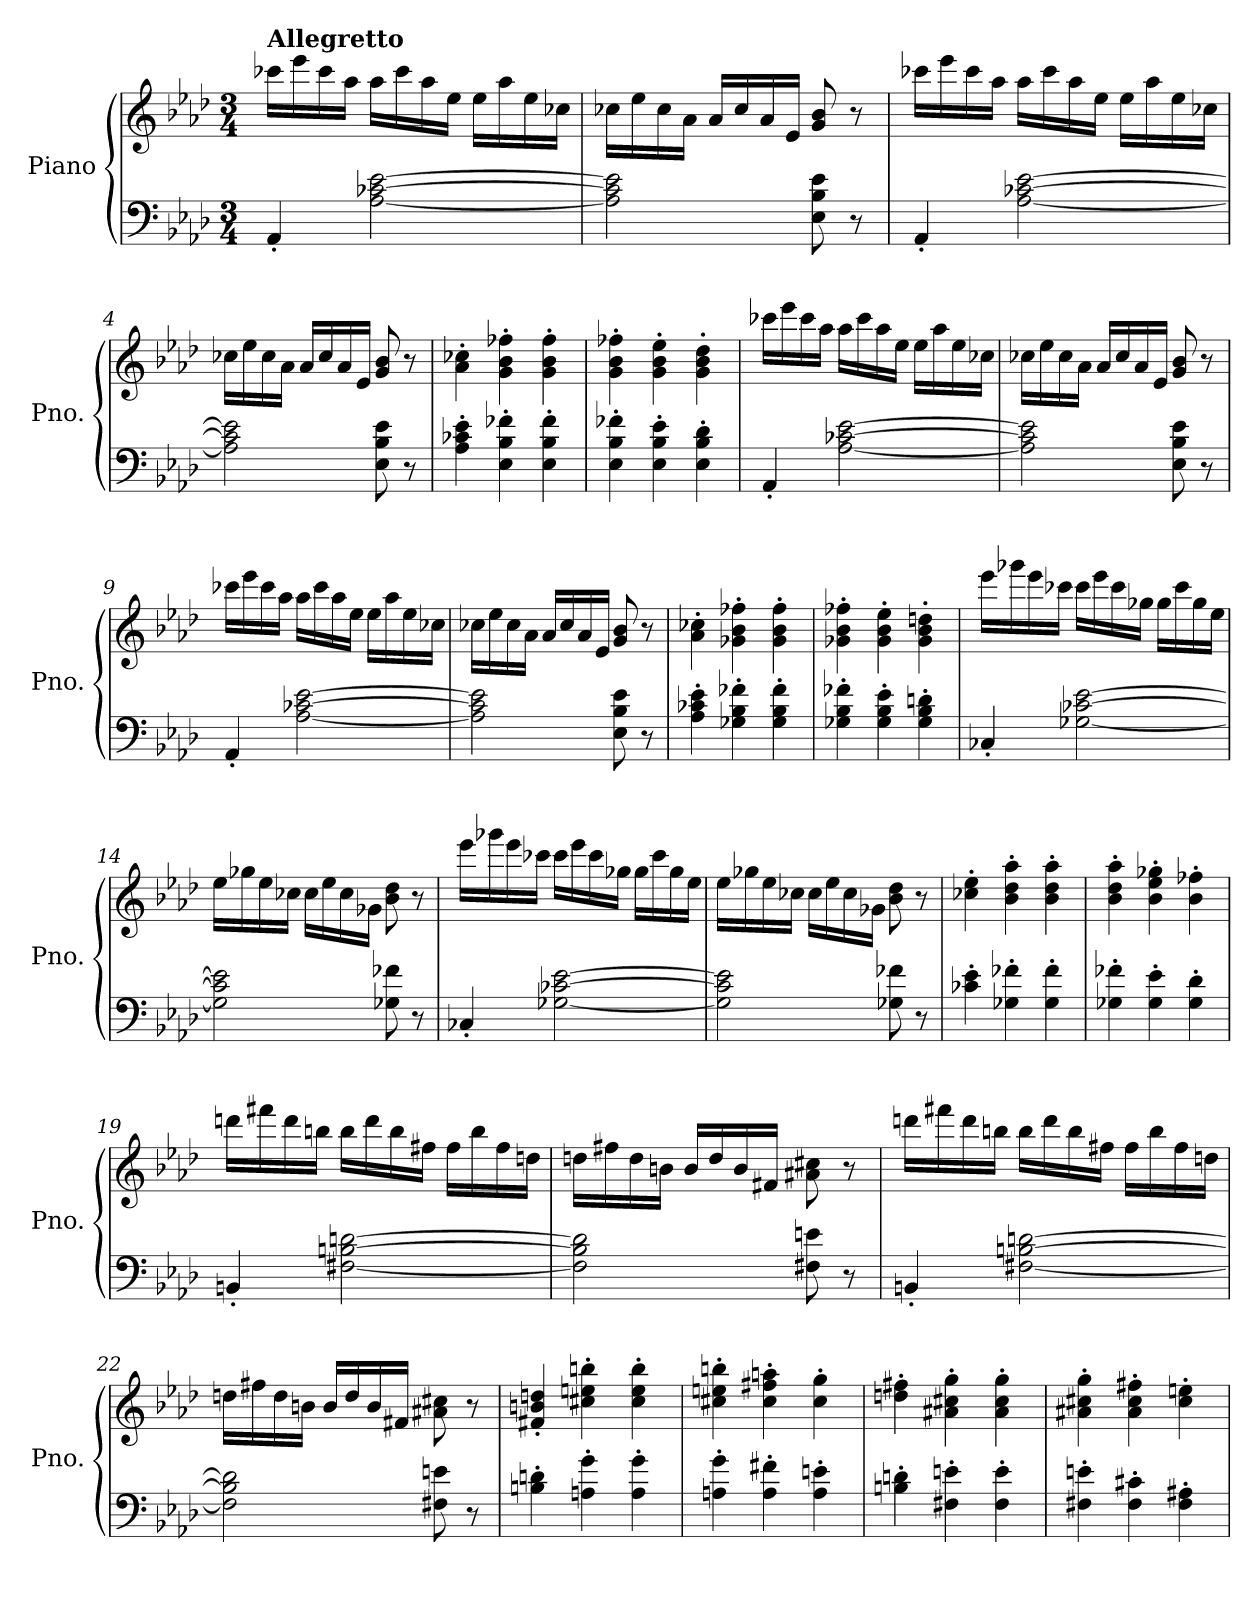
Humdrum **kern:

**kern	**kern
*part1	*part1
*staff2	*staff1
*I"Piano	*
*I'Pno.	*
*clefF4	*clefG2
*k[b-e-a-d-]	*k[b-e-a-d-]
*M3/4	*M3/4
=1	=1
!	!LO:TX:a:B:t=Allegretto
4AA-'/	16ccc-X\LL
.	16eee-\
.	16ccc-\
.	16aa-\JJ
[2A-\ [2c-X\ [2e-\	16aa-\LL
.	16ccc-\
.	16aa-\
.	16ee-\JJ
.	16ee-\LL
.	16aa-\
.	16ee-\
.	16cc-X\JJ
=2	=2
2A-\] 2c-\] 2e-\]	16cc-X\LL
.	16ee-\
.	16cc-\
.	16a-\JJ
.	16a-/LL
.	16cc-/
.	16a-/
.	16e-/JJ
8E-\ 8B-\ 8e-\	8g/ 8b-/
8r	8r
=3	=3
4AA-'/	16ccc-X\LL
.	16eee-\
.	16ccc-\
.	16aa-\JJ
[2A-\ [2c-X\ [2e-\	16aa-\LL
.	16ccc-\
.	16aa-\
.	16ee-\JJ
.	16ee-\LL
.	16aa-\
.	16ee-\
.	16cc-X\JJ
=4	=4
2A-\] 2c-\] 2e-\]	16cc-X\LL
.	16ee-\
.	16cc-\
.	16a-\JJ
.	16a-/LL
.	16cc-/
.	16a-/
.	16e-/JJ
8E-\ 8B-\ 8e-\	8g/ 8b-/
8r	8r
!!LO:LB:g=z
=5	=5
4A-\' 4c-X\' 4e-\'	4a-\' 4cc-X\'
4E-\' 4B-\' 4f-X\'	4g\' 4b-\' 4ff-X\'
4E-\' 4B-\' 4f-\'	4g\' 4b-\' 4ff-\'
=6	=6
4E-\' 4B-\' 4f-X\'	4g\' 4b-\' 4ff-X\'
4E-\' 4B-\' 4e-\'	4g\' 4b-\' 4ee-\'
4E-\' 4B-\' 4d-\'	4g\' 4b-\' 4dd-\'
=7	=7
4AA-'/	16ccc-X\LL
.	16eee-\
.	16ccc-\
.	16aa-\JJ
[2A-\ [2c-X\ [2e-\	16aa-\LL
.	16ccc-\
.	16aa-\
.	16ee-\JJ
.	16ee-\LL
.	16aa-\
.	16ee-\
.	16cc-X\JJ
=8	=8
2A-\] 2c-\] 2e-\]	16cc-X\LL
.	16ee-\
.	16cc-\
.	16a-\JJ
.	16a-/LL
.	16cc-/
.	16a-/
.	16e-/JJ
8E-\ 8B-\ 8e-\	8g/ 8b-/
8r	8r
=9	=9
4AA-'/	16ccc-X\LL
.	16eee-\
.	16ccc-\
.	16aa-\JJ
[2A-\ [2c-X\ [2e-\	16aa-\LL
.	16ccc-\
.	16aa-\
.	16ee-\JJ
.	16ee-\LL
.	16aa-\
.	16ee-\
.	16cc-X\JJ
!!LO:LB:g=z
=10	=10
2A-\] 2c-\] 2e-\]	16cc-X\LL
.	16ee-\
.	16cc-\
.	16a-\JJ
.	16a-/LL
.	16cc-/
.	16a-/
.	16e-/JJ
8E-\ 8B-\ 8e-\	8g/ 8b-/
8r	8r
=11	=11
4A-\' 4c-X\' 4e-\'	4a-\' 4cc-X\'
4G-X\' 4B-\' 4f-X\'	4g-X\' 4b-\' 4ff-X\'
4G-\' 4B-\' 4f-\'	4g-\' 4b-\' 4ff-\'
=12	=12
4G-X\' 4B-\' 4f-X\'	4g-X\' 4b-\' 4ff-X\'
4G-\' 4B-\' 4e-\'	4g-\' 4b-\' 4ee-\'
4G-\' 4B-\' 4dn\'	4g-\' 4b-\' 4ddn\'
=13	=13
4C-X'/	16eee-\LL
.	16ggg-X\
.	16eee-\
.	16ccc-X\JJ
[2G-X\ [2c-X\ [2e-\	16ccc-\LL
.	16eee-\
.	16ccc-\
.	16gg-X\JJ
.	16gg-\LL
.	16ccc-\
.	16gg-\
.	16ee-\JJ
=14	=14
2G-\] 2c-\] 2e-\]	16ee-\LL
.	16gg-X\
.	16ee-\
.	16cc-X\JJ
.	16cc-\LL
.	16ee-\
.	16cc-\
.	16g-X\JJ
8G-X\ 8f-X\	8b-\ 8dd-\
8r	8r
!!LO:LB:g=z
=15	=15
4C-X'/	16eee-\LL
.	16ggg-X\
.	16eee-\
.	16ccc-X\JJ
[2G-X\ [2c-X\ [2e-\	16ccc-\LL
.	16eee-\
.	16ccc-\
.	16gg-X\JJ
.	16gg-\LL
.	16ccc-\
.	16gg-\
.	16ee-\JJ
=16	=16
2G-\] 2c-\] 2e-\]	16ee-\LL
.	16gg-X\
.	16ee-\
.	16cc-X\JJ
.	16cc-\LL
.	16ee-\
.	16cc-\
.	16g-X\JJ
8G-X\ 8f-X\	8b-\ 8dd-\
8r	8r
=17	=17
4c-X\' 4e-\'	4cc-X\' 4ee-\'
4G-X\' 4f-X\'	4b-\' 4dd-\' 4aa-\'
4G-\' 4f-\'	4b-\' 4dd-\' 4aa-\'
=18	=18
4G-X\' 4f-X\'	4b-\' 4dd-\' 4aa-\'
4G-\' 4e-\'	4b-\' 4ee-\' 4gg-X\'
4G-\' 4d-\'	4b-\' 4ff-X\'
!!LO:LB:g=z
=19	=19
4BBn'/	16dddn\LL
.	16fff#X\
.	16ddd\
.	16bbn\JJ
[2F#X\ [2Bn\ [2dn\	16bb\LL
.	16ddd\
.	16bb\
.	16ff#X\JJ
.	16ff#\LL
.	16bb\
.	16ff#\
.	16ddn\JJ
=20	=20
2F#\] 2B\] 2d\]	16ddn\LL
.	16ff#X\
.	16dd\
.	16bn\JJ
.	16b/LL
.	16dd/
.	16b/
.	16f#X/JJ
8F#X\ 8en\	8a#X\ 8cc#X\
8r	8r
=21	=21
4BBn'/	16dddn\LL
.	16fff#X\
.	16ddd\
.	16bbn\JJ
[2F#X\ [2Bn\ [2dn\	16bb\LL
.	16ddd\
.	16bb\
.	16ff#X\JJ
.	16ff#\LL
.	16bb\
.	16ff#\
.	16ddn\JJ
!!LO:LB:g=z
=22	=22
2F#\] 2B\] 2d\]	16ddn\LL
.	16ff#X\
.	16dd\
.	16bn\JJ
.	16b/LL
.	16dd/
.	16b/
.	16f#X/JJ
8F#X\ 8en\	8a#X\ 8cc#X\
8r	8r
=23	=23
4Bn\' 4dn\'	4f#X/' 4bn/' 4ddn/'
4An\' 4g\'	4cc#X\' 4een\' 4bbn\'
4A\' 4g\'	4cc#\' 4ee\' 4bb\'
=24	=24
4An\' 4g\'	4cc#X\' 4een\' 4bbn\'
4A\' 4f#X\'	4cc#\' 4ff#X\' 4aan\'
4A\' 4en\'	4cc#\' 4gg\'
=25	=25
4Bn\' 4dn\'	4ddn\' 4ff#X\'
4F#X\' 4en\'	4a#X\' 4cc#X\' 4gg\'
4F#\' 4e\'	4a#\' 4cc#\' 4gg\'
=26	=26
4F#X\' 4en\'	4a#X\' 4cc#X\' 4gg\'
4F#\' 4c#X\'	4a#\' 4cc#\' 4ff#X\'
4F#\' 4A#X\'	4cc#\' 4een\'
=	=
*-	*-
